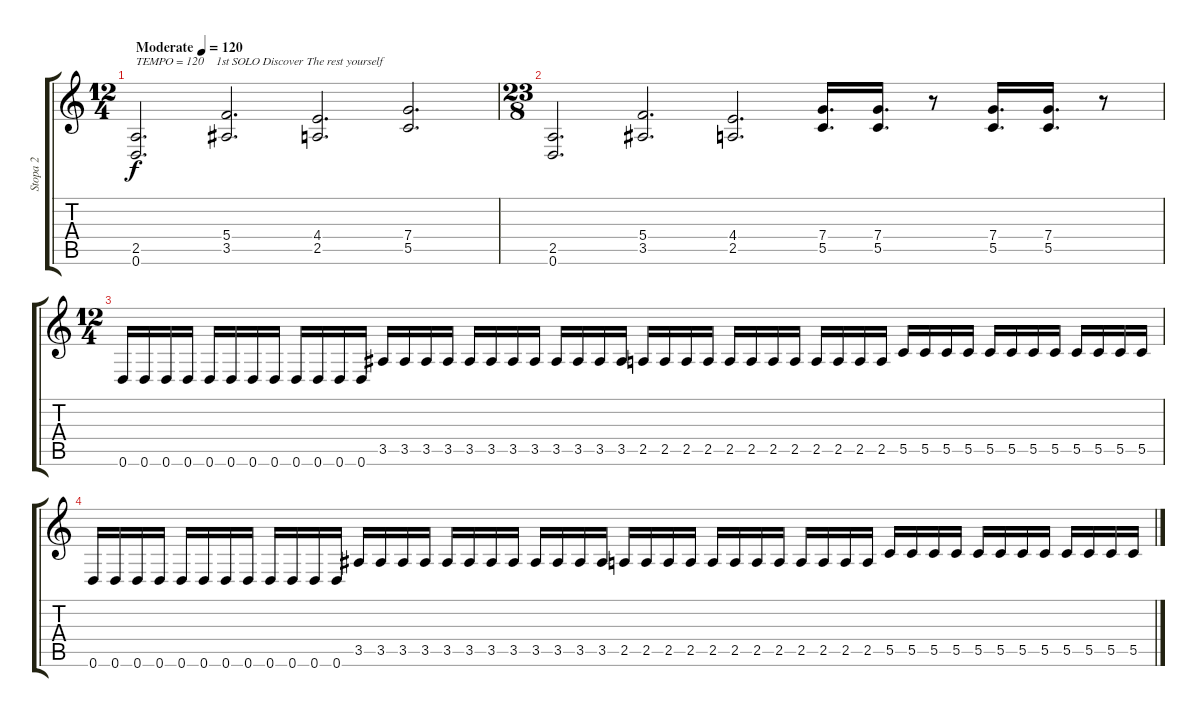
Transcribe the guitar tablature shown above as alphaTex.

\track ("Stopa 2" "Stopa 2") {instrument distortionguitar}
\staff {score tabs}
\tuning (D4 A3 F3 C3 G2 D2) {hide}
\ts (12 4)
\tempo (120 "Moderate")
\clef g2
\ks c
(2.5 0.6).2{d txt "TEMPO = 120    1st SOLO Discover The rest yourself" dy f instrument distortionguitar} (5.4 3.5).2{d} (4.4 2.5).2{d} (7.4 5.5).2{d} |
\ts (23 8)
(2.5 0.6).2{d} (5.4 3.5).2{d} (4.4 2.5).2{d} (7.4 5.5).16{d} (7.4 5.5).16{d} r.8 (7.4 5.5).16{d} (7.4 5.5).16{d} r.8 |
\ts (12 4)
0.6.16 0.6.16 0.6.16 0.6.16 0.6.16 0.6.16 0.6.16 0.6.16 0.6.16 0.6.16 0.6.16 0.6.16 3.5.16 3.5.16 3.5.16 3.5.16 3.5.16 3.5.16 3.5.16 3.5.16 3.5.16 3.5.16 3.5.16 3.5.16 2.5.16 2.5.16 2.5.16 2.5.16 2.5.16 2.5.16 2.5.16 2.5.16 2.5.16 2.5.16 2.5.16 2.5.16 5.5.16 5.5.16 5.5.16 5.5.16 5.5.16 5.5.16 5.5.16 5.5.16 5.5.16 5.5.16 5.5.16 5.5.16 |
0.6.16 0.6.16 0.6.16 0.6.16 0.6.16 0.6.16 0.6.16 0.6.16 0.6.16 0.6.16 0.6.16 0.6.16 3.5.16 3.5.16 3.5.16 3.5.16 3.5.16 3.5.16 3.5.16 3.5.16 3.5.16 3.5.16 3.5.16 3.5.16 2.5.16 2.5.16 2.5.16 2.5.16 2.5.16 2.5.16 2.5.16 2.5.16 2.5.16 2.5.16 2.5.16 2.5.16 5.5.16 5.5.16 5.5.16 5.5.16 5.5.16 5.5.16 5.5.16 5.5.16 5.5.16 5.5.16 5.5.16 5.5.16
